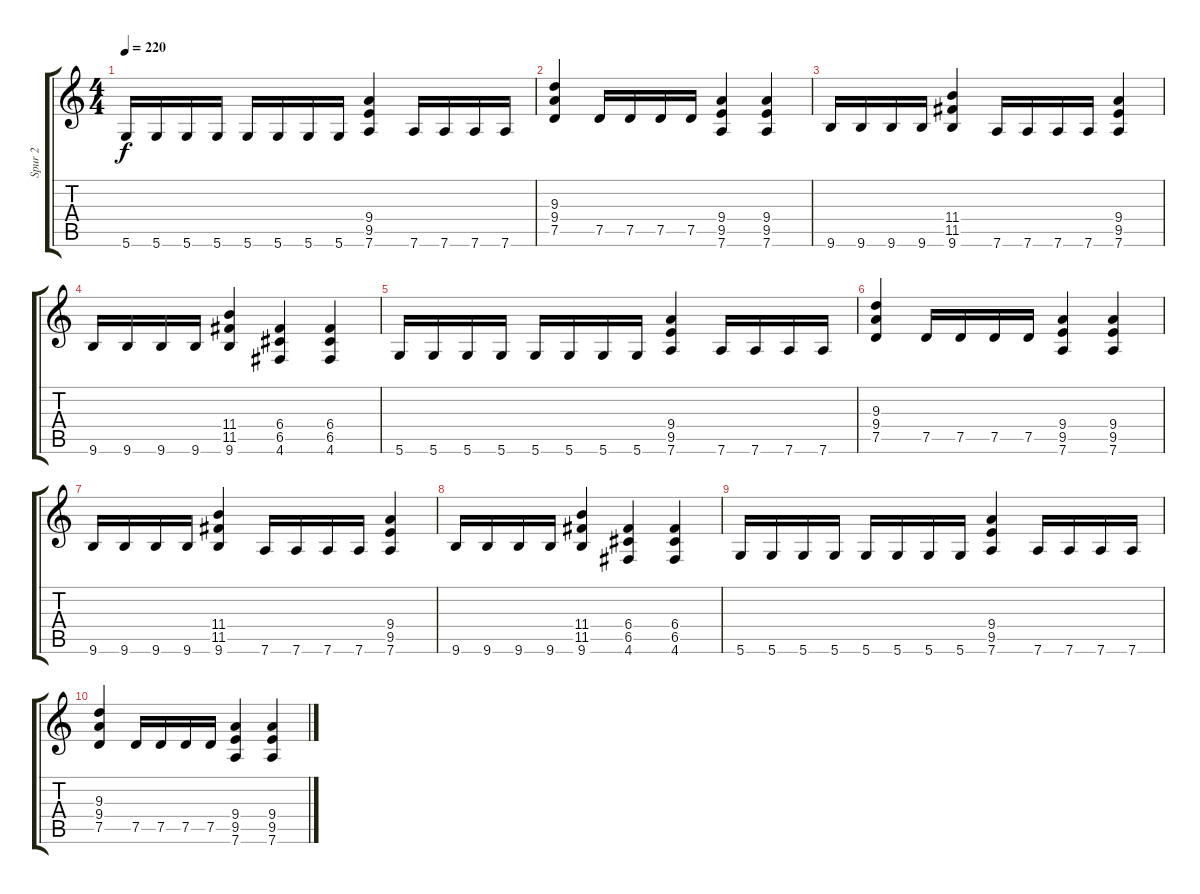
\track ("Spur 2" "Spur 2") {instrument distortionguitar}
\staff {score tabs}
\tuning (D4 A3 F3 C3 G2 D2) {hide}
\ts (4 4)
\tempo 220
\clef g2
\ks c
5.6.16{dy f} 5.6.16 5.6.16 5.6.16 5.6.16 5.6.16 5.6.16 5.6.16 (9.4 9.5 7.6).4 7.6.16 7.6.16 7.6.16 7.6.16 |
(9.3 9.4 7.5).4 7.5.16 7.5.16 7.5.16 7.5.16 (9.4 9.5 7.6).4 (9.4 9.5 7.6).4 |
9.6.16 9.6.16 9.6.16 9.6.16 (11.4 11.5 9.6).4 7.6.16 7.6.16 7.6.16 7.6.16 (9.4 9.5 7.6).4 |
9.6.16 9.6.16 9.6.16 9.6.16 (11.4 11.5 9.6).4 (6.4 6.5 4.6).4 (6.4 6.5 4.6).4 |
5.6.16 5.6.16 5.6.16 5.6.16 5.6.16 5.6.16 5.6.16 5.6.16 (9.4 9.5 7.6).4 7.6.16 7.6.16 7.6.16 7.6.16 |
(9.3 9.4 7.5).4 7.5.16 7.5.16 7.5.16 7.5.16 (9.4 9.5 7.6).4 (9.4 9.5 7.6).4 |
9.6.16 9.6.16 9.6.16 9.6.16 (11.4 11.5 9.6).4 7.6.16 7.6.16 7.6.16 7.6.16 (9.4 9.5 7.6).4 |
9.6.16 9.6.16 9.6.16 9.6.16 (11.4 11.5 9.6).4 (6.4 6.5 4.6).4 (6.4 6.5 4.6).4 |
5.6.16 5.6.16 5.6.16 5.6.16 5.6.16 5.6.16 5.6.16 5.6.16 (9.4 9.5 7.6).4 7.6.16 7.6.16 7.6.16 7.6.16 |
(9.3 9.4 7.5).4 7.5.16 7.5.16 7.5.16 7.5.16 (9.4 9.5 7.6).4 (9.4 9.5 7.6).4
